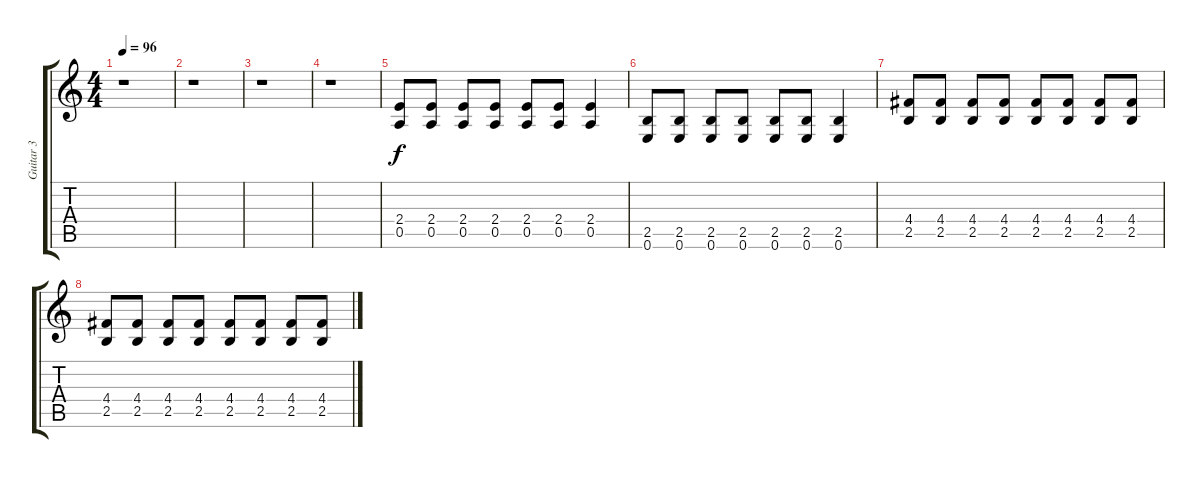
\track ("Guitar 3" "Guitar 3") {instrument overdrivenguitar}
\staff {score tabs}
\tuning (E4 B3 G3 D3 A2 E2) {hide}
\ts (4 4)
\tempo 96
\clef g2
\ks c
r.1{dy f} |
r.1 |
r.1 |
r.1 |
(2.4 0.5).8 (2.4 0.5).8 (2.4 0.5).8 (2.4 0.5).8 (2.4 0.5).8 (2.4 0.5).8 (2.4 0.5).4 |
(2.5 0.6).8 (2.5 0.6).8 (2.5 0.6).8 (2.5 0.6).8 (2.5 0.6).8 (2.5 0.6).8 (2.5 0.6).4 |
(4.4 2.5).8 (4.4 2.5).8 (4.4 2.5).8 (4.4 2.5).8 (4.4 2.5).8 (4.4 2.5).8 (4.4 2.5).8 (4.4 2.5).8 |
(4.4 2.5).8 (4.4 2.5).8 (4.4 2.5).8 (4.4 2.5).8 (4.4 2.5).8 (4.4 2.5).8 (4.4 2.5).8 (4.4 2.5).8
